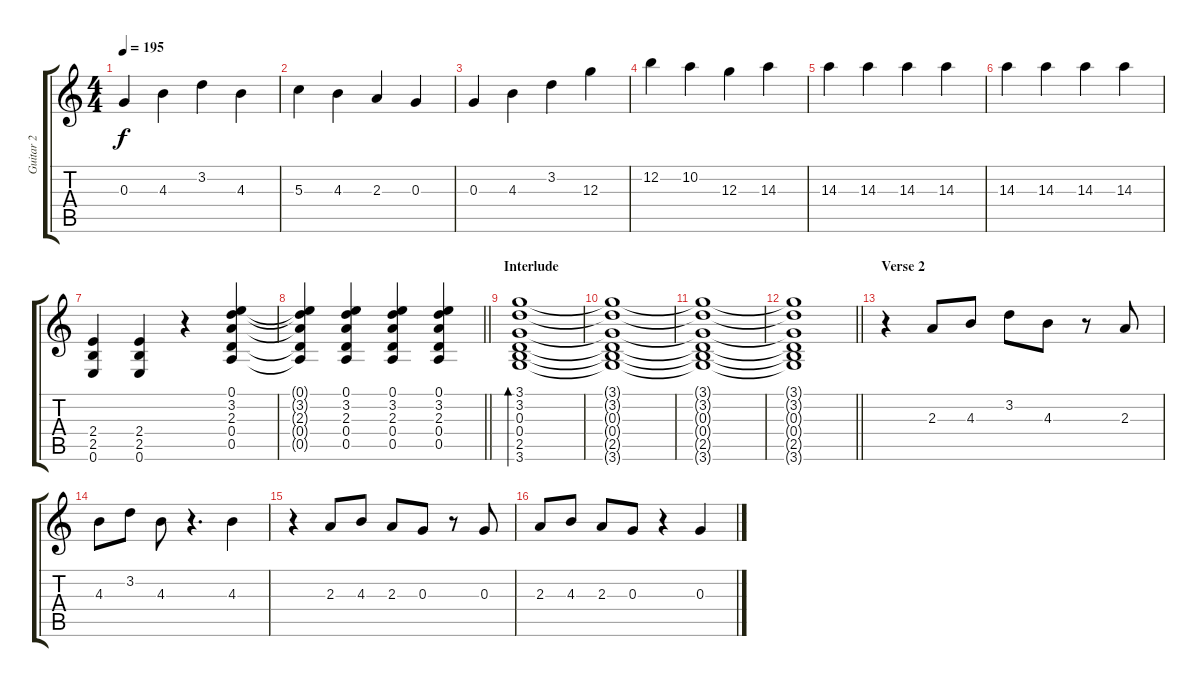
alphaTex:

\track ("Guitar 2" "Guitar 2") {instrument overdrivenguitar}
\staff {score tabs}
\tuning (E4 B3 G3 D3 A2 E2) {hide}
\ts (4 4)
\tempo 195
\clef g2
\ks c
0.3.4{dy f} 4.3.4 3.2.4 4.3.4 |
5.3.4 4.3.4 2.3.4 0.3.4 |
0.3.4 4.3.4 3.2.4 12.3.4 |
12.2.4 10.2.4 12.3.4 14.3.4 |
14.3.4 14.3.4 14.3.4 14.3.4 |
14.3.4 14.3.4 14.3.4 14.3.4 |
(2.4 2.5 0.6).4 (2.4 2.5 0.6).4 r.4 (0.1 3.2 2.3 0.4 0.5).4 |
\barLineRight lightlight
(0.1{t} 3.2{t} 2.3{t} 0.4{t} 0.5{t}).4 (0.1 3.2 2.3 0.4 0.5).4 (0.1 3.2 2.3 0.4 0.5).4 (0.1 3.2 2.3 0.4 0.5).4 |
\section ("" "Interlude")
(3.1 3.2 0.3 0.4 2.5 3.6).1{bd 240} |
(3.1{t} 3.2{t} 0.3{t} 0.4{t} 2.5{t} 3.6{t}).1 |
(3.1{t} 3.2{t} 0.3{t} 0.4{t} 2.5{t} 3.6{t}).1 |
\barLineRight lightlight
(3.1{t} 3.2{t} 0.3{t} 0.4{t} 2.5{t} 3.6{t}).1 |
\section ("" "Verse 2")
r.4 2.3.8 4.3.8 3.2.8 4.3.8 r.8 2.3.8 |
4.3.8 3.2.8 4.3.8 r.4{d} 4.3.4 |
r.4 2.3.8 4.3.8 2.3.8 0.3.8 r.8 0.3.8 |
2.3.8 4.3.8 2.3.8 0.3.8 r.4 0.3.4
